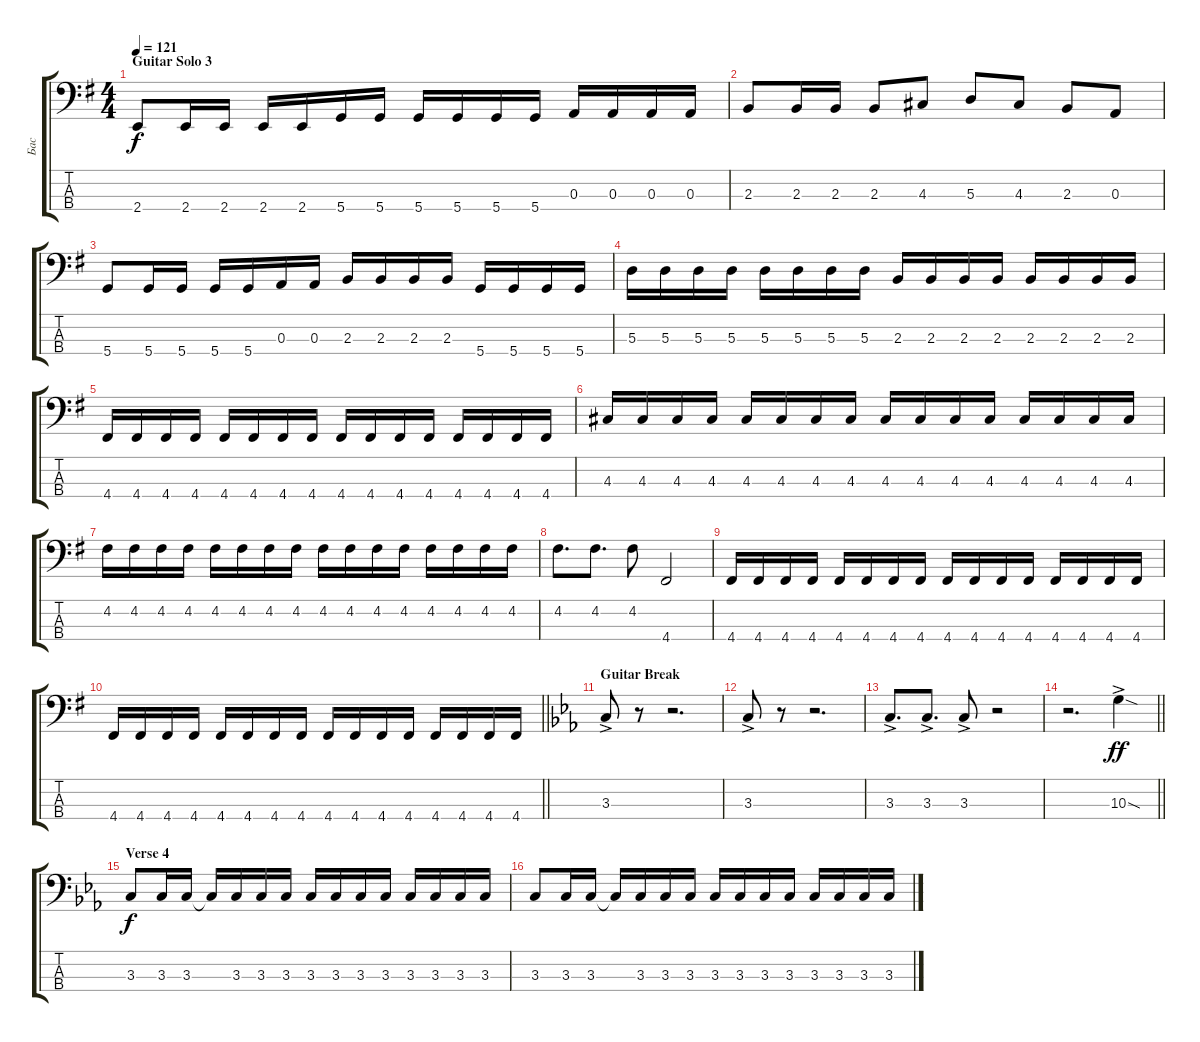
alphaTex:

\track ("Бас" "Бас") {instrument electricbassfinger}
\staff {score tabs}
\tuning (G2 D2 A1 D1) {hide}
\ts (4 4)
\section ("" "Guitar Solo 3")
\tempo 121
\clef f4
\ks eminor
2.4.8{dy f} 2.4.16 2.4.16 2.4.16 2.4.16 5.4.16 5.4.16 5.4.16 5.4.16 5.4.16 5.4.16 0.3.16 0.3.16 0.3.16 0.3.16 |
2.3.8 2.3.16 2.3.16 2.3.8 4.3.8 5.3.8 4.3.8 2.3.8 0.3.8 |
5.4.8 5.4.16 5.4.16 5.4.16 5.4.16 0.3.16 0.3.16 2.3.16 2.3.16 2.3.16 2.3.16 5.4.16 5.4.16 5.4.16 5.4.16 |
5.3.16 5.3.16 5.3.16 5.3.16 5.3.16 5.3.16 5.3.16 5.3.16 2.3.16 2.3.16 2.3.16 2.3.16 2.3.16 2.3.16 2.3.16 2.3.16 |
4.4.16 4.4.16 4.4.16 4.4.16 4.4.16 4.4.16 4.4.16 4.4.16 4.4.16 4.4.16 4.4.16 4.4.16 4.4.16 4.4.16 4.4.16 4.4.16 |
4.3.16 4.3.16 4.3.16 4.3.16 4.3.16 4.3.16 4.3.16 4.3.16 4.3.16 4.3.16 4.3.16 4.3.16 4.3.16 4.3.16 4.3.16 4.3.16 |
4.2.16 4.2.16 4.2.16 4.2.16 4.2.16 4.2.16 4.2.16 4.2.16 4.2.16 4.2.16 4.2.16 4.2.16 4.2.16 4.2.16 4.2.16 4.2.16 |
4.2.8{d} 4.2.8{d} 4.2.8 4.4.2 |
4.4.16 4.4.16 4.4.16 4.4.16 4.4.16 4.4.16 4.4.16 4.4.16 4.4.16 4.4.16 4.4.16 4.4.16 4.4.16 4.4.16 4.4.16 4.4.16 |
\barLineRight lightlight
4.4.16 4.4.16 4.4.16 4.4.16 4.4.16 4.4.16 4.4.16 4.4.16 4.4.16 4.4.16 4.4.16 4.4.16 4.4.16 4.4.16 4.4.16 4.4.16 |
\section ("" "Guitar Break")
\ks cminor
3.3{ac}.8 r.8 r.2{d} |
3.3{ac}.8 r.8 r.2{d} |
3.3{ac}.8{d} 3.3{ac}.8{d} 3.3{ac}.8 r.2 |
\barLineRight lightlight
r.2{d} 10.3{sod ac}.4{dy ff} |
\section ("" "Verse 4")
3.3.8{dy f} 3.3.16 3.3.16 3.3{t}.16 3.3.16 3.3.16 3.3.16 3.3.16 3.3.16 3.3.16 3.3.16 3.3.16 3.3.16 3.3.16 3.3.16 |
3.3.8 3.3.16 3.3.16 3.3{t}.16 3.3.16 3.3.16 3.3.16 3.3.16 3.3.16 3.3.16 3.3.16 3.3.16 3.3.16 3.3.16 3.3.16
